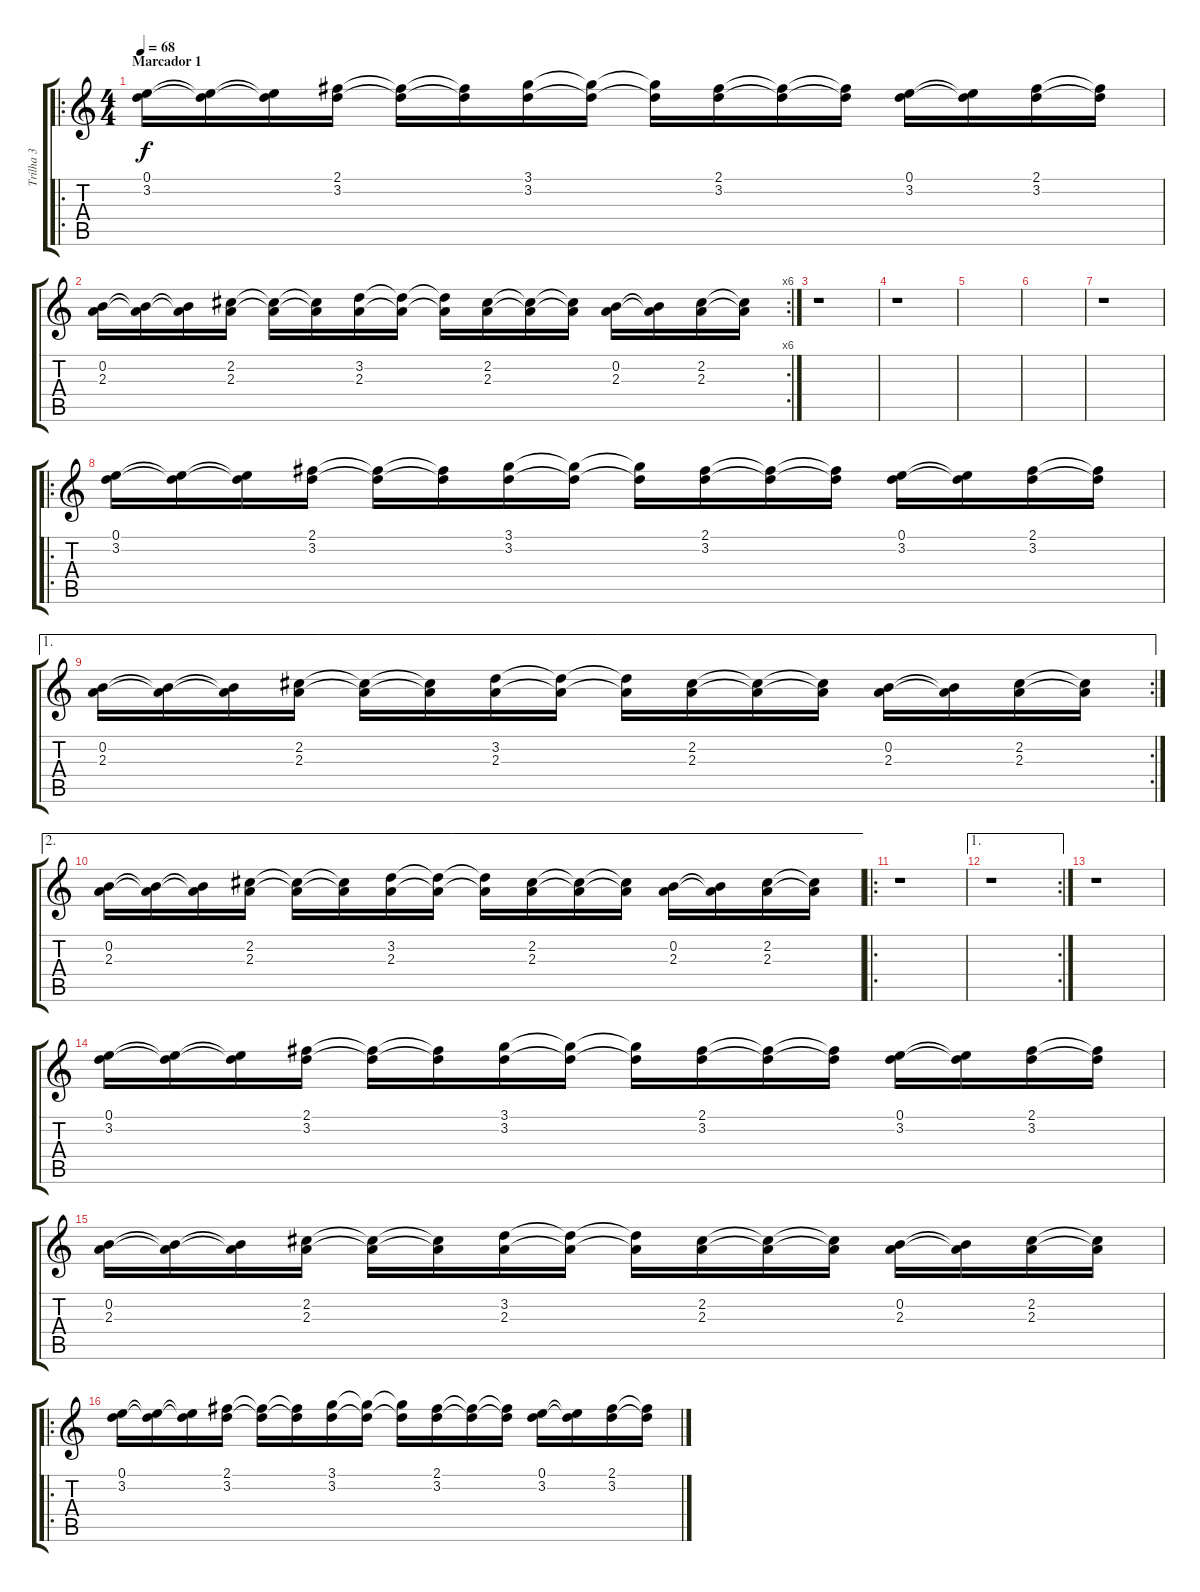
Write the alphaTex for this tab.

\track ("Trilha 3" "Trilha 3") {instrument acousticguitarsteel}
\staff {score tabs}
\tuning (E4 B3 G3 D3 A2 E2) {hide}
\ro
\ts (4 4)
\section ("" "Marcador 1")
\tempo 68
\clef g2
\ks c
(0.1 3.2).16{dy f instrument acousticguitarsteel} (0.1{t} 3.2{t}).16 (0.1{t} 3.2{t}).16 (2.1 3.2).16 (2.1{t} 3.2{t}).16 (2.1{t} 3.2{t}).16 (3.1 3.2).16 (3.1{t} 3.2{t}).16 (3.1{t} 3.2{t}).16 (2.1 3.2).16 (2.1{t} 3.2{t}).16 (2.1{t} 3.2{t}).16 (0.1 3.2).16 (0.1{t} 3.2{t}).16 (2.1 3.2).16 (2.1{t} 3.2{t}).16 |
\rc 6
(0.2 2.3).16 (0.2{t} 2.3{t}).16 (0.2{t} 2.3{t}).16 (2.2 2.3).16 (2.2{t} 2.3{t}).16 (2.2{t} 2.3{t}).16 (3.2 2.3).16 (3.2{t} 2.3{t}).16 (3.2{t} 2.3{t}).16 (2.2 2.3).16 (2.2{t} 2.3{t}).16 (2.2{t} 2.3{t}).16 (0.2 2.3).16 (0.2{t} 2.3{t}).16 (2.2 2.3).16 (2.2{t} 2.3{t}).16 |
r.1 |
r.1 |
|
|
r.1 |
\ro
(0.1 3.2).16 (0.1{t} 3.2{t}).16 (0.1{t} 3.2{t}).16 (2.1 3.2).16 (2.1{t} 3.2{t}).16 (2.1{t} 3.2{t}).16 (3.1 3.2).16 (3.1{t} 3.2{t}).16 (3.1{t} 3.2{t}).16 (2.1 3.2).16 (2.1{t} 3.2{t}).16 (2.1{t} 3.2{t}).16 (0.1 3.2).16 (0.1{t} 3.2{t}).16 (2.1 3.2).16 (2.1{t} 3.2{t}).16 |
\ae 1
\rc 2
(0.2 2.3).16 (0.2{t} 2.3{t}).16 (0.2{t} 2.3{t}).16 (2.2 2.3).16 (2.2{t} 2.3{t}).16 (2.2{t} 2.3{t}).16 (3.2 2.3).16 (3.2{t} 2.3{t}).16 (3.2{t} 2.3{t}).16 (2.2 2.3).16 (2.2{t} 2.3{t}).16 (2.2{t} 2.3{t}).16 (0.2 2.3).16 (0.2{t} 2.3{t}).16 (2.2 2.3).16 (2.2{t} 2.3{t}).16 |
\ae 2
(0.2 2.3).16 (0.2{t} 2.3{t}).16 (0.2{t} 2.3{t}).16 (2.2 2.3).16 (2.2{t} 2.3{t}).16 (2.2{t} 2.3{t}).16 (3.2 2.3).16 (3.2{t} 2.3{t}).16 (3.2{t} 2.3{t}).16 (2.2 2.3).16 (2.2{t} 2.3{t}).16 (2.2{t} 2.3{t}).16 (0.2 2.3).16 (0.2{t} 2.3{t}).16 (2.2 2.3).16 (2.2{t} 2.3{t}).16 |
\ro
r.1 |
\ae 1
\rc 2
r.1 |
r.1 |
(0.1 3.2).16 (0.1{t} 3.2{t}).16 (0.1{t} 3.2{t}).16 (2.1 3.2).16 (2.1{t} 3.2{t}).16 (2.1{t} 3.2{t}).16 (3.1 3.2).16 (3.1{t} 3.2{t}).16 (3.1{t} 3.2{t}).16 (2.1 3.2).16 (2.1{t} 3.2{t}).16 (2.1{t} 3.2{t}).16 (0.1 3.2).16 (0.1{t} 3.2{t}).16 (2.1 3.2).16 (2.1{t} 3.2{t}).16 |
(0.2 2.3).16 (0.2{t} 2.3{t}).16 (0.2{t} 2.3{t}).16 (2.2 2.3).16 (2.2{t} 2.3{t}).16 (2.2{t} 2.3{t}).16 (3.2 2.3).16 (3.2{t} 2.3{t}).16 (3.2{t} 2.3{t}).16 (2.2 2.3).16 (2.2{t} 2.3{t}).16 (2.2{t} 2.3{t}).16 (0.2 2.3).16 (0.2{t} 2.3{t}).16 (2.2 2.3).16 (2.2{t} 2.3{t}).16 |
\ro
(0.1 3.2).16 (0.1{t} 3.2{t}).16 (0.1{t} 3.2{t}).16 (2.1 3.2).16 (2.1{t} 3.2{t}).16 (2.1{t} 3.2{t}).16 (3.1 3.2).16 (3.1{t} 3.2{t}).16 (3.1{t} 3.2{t}).16 (2.1 3.2).16 (2.1{t} 3.2{t}).16 (2.1{t} 3.2{t}).16 (0.1 3.2).16 (0.1{t} 3.2{t}).16 (2.1 3.2).16 (2.1{t} 3.2{t}).16
